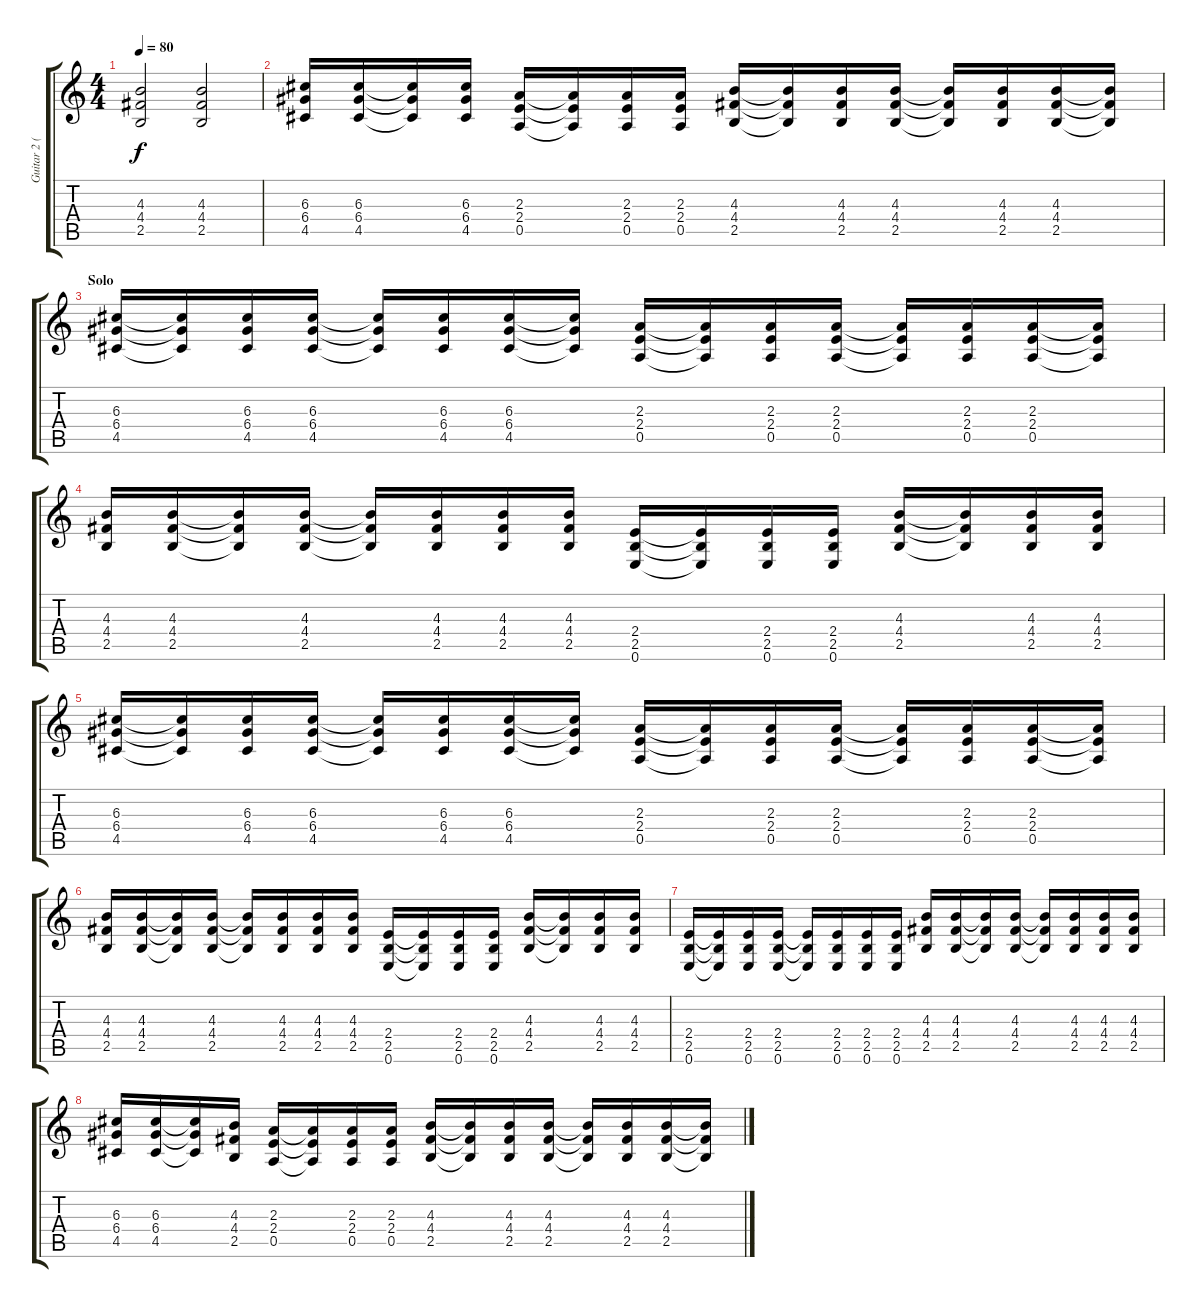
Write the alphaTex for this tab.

\track ("Guitar 2 (Rhythm)" "Guitar 2 (") {instrument overdrivenguitar}
\staff {score tabs}
\tuning (E4 B3 G3 D3 A2 E2) {hide}
\ts (4 4)
\tempo 80
\clef g2
\ks c
(4.3 4.4 2.5).2{dy f} (4.3 4.4 2.5).2 |
(6.3 6.4 4.5).16 (6.3 6.4 4.5).16 (6.3{t} 6.4{t} 4.5{t}).16 (6.3 6.4 4.5).16 (2.3 2.4 0.5).16 (2.3{t} 2.4{t} 0.5{t}).16 (2.3 2.4 0.5).16 (2.3 2.4 0.5).16 (4.3 4.4 2.5).16 (4.3{t} 4.4{t} 2.5{t}).16 (4.3 4.4 2.5).16 (4.3 4.4 2.5).16 (4.3{t} 4.4{t} 2.5{t}).16 (4.3 4.4 2.5).16 (4.3 4.4 2.5).16 (4.3{t} 4.4{t} 2.5{t}).16 |
\section ("" "Solo")
(6.3 6.4 4.5).16 (6.3{t} 6.4{t} 4.5{t}).16 (6.3 6.4 4.5).16 (6.3 6.4 4.5).16 (6.3{t} 6.4{t} 4.5{t}).16 (6.3 6.4 4.5).16 (6.3 6.4 4.5).16 (6.3{t} 6.4{t} 4.5{t}).16 (2.3 2.4 0.5).16 (2.3{t} 2.4{t} 0.5{t}).16 (2.3 2.4 0.5).16 (2.3 2.4 0.5).16 (2.3{t} 2.4{t} 0.5{t}).16 (2.3 2.4 0.5).16 (2.3 2.4 0.5).16 (2.3{t} 2.4{t} 0.5{t}).16 |
(4.3 4.4 2.5).16 (4.3 4.4 2.5).16 (4.3{t} 4.4{t} 2.5{t}).16 (4.3 4.4 2.5).16 (4.3{t} 4.4{t} 2.5{t}).16 (4.3 4.4 2.5).16 (4.3 4.4 2.5).16 (4.3 4.4 2.5).16 (2.4 2.5 0.6).16 (2.4{t} 2.5{t} 0.6{t}).16 (2.4 2.5 0.6).16 (2.4 2.5 0.6).16 (4.3 4.4 2.5).16 (4.3{t} 4.4{t} 2.5{t}).16 (4.3 4.4 2.5).16 (4.3 4.4 2.5).16 |
(6.3 6.4 4.5).16 (6.3{t} 6.4{t} 4.5{t}).16 (6.3 6.4 4.5).16 (6.3 6.4 4.5).16 (6.3{t} 6.4{t} 4.5{t}).16 (6.3 6.4 4.5).16 (6.3 6.4 4.5).16 (6.3{t} 6.4{t} 4.5{t}).16 (2.3 2.4 0.5).16 (2.3{t} 2.4{t} 0.5{t}).16 (2.3 2.4 0.5).16 (2.3 2.4 0.5).16 (2.3{t} 2.4{t} 0.5{t}).16 (2.3 2.4 0.5).16 (2.3 2.4 0.5).16 (2.3{t} 2.4{t} 0.5{t}).16 |
(4.3 4.4 2.5).16 (4.3 4.4 2.5).16 (4.3{t} 4.4{t} 2.5{t}).16 (4.3 4.4 2.5).16 (4.3{t} 4.4{t} 2.5{t}).16 (4.3 4.4 2.5).16 (4.3 4.4 2.5).16 (4.3 4.4 2.5).16 (2.4 2.5 0.6).16 (2.4{t} 2.5{t} 0.6{t}).16 (2.4 2.5 0.6).16 (2.4 2.5 0.6).16 (4.3 4.4 2.5).16 (4.3{t} 4.4{t} 2.5{t}).16 (4.3 4.4 2.5).16 (4.3 4.4 2.5).16 |
(2.4 2.5 0.6).16 (2.4{t} 2.5{t} 0.6{t}).16 (2.4 2.5 0.6).16 (2.4 2.5 0.6).16 (2.4{t} 2.5{t} 0.6{t}).16 (2.4 2.5 0.6).16 (2.4 2.5 0.6).16 (2.4 2.5 0.6).16 (4.3 4.4 2.5).16 (4.3 4.4 2.5).16 (4.3{t} 4.4{t} 2.5{t}).16 (4.3 4.4 2.5).16 (4.3{t} 4.4{t} 2.5{t}).16 (4.3 4.4 2.5).16 (4.3 4.4 2.5).16 (4.3 4.4 2.5).16 |
(6.3 6.4 4.5).16 (6.3 6.4 4.5).16 (6.3{t} 6.4{t} 4.5{t}).16 (4.3 4.4 2.5).16 (2.3 2.4 0.5).16 (2.3{t} 2.4{t} 0.5{t}).16 (2.3 2.4 0.5).16 (2.3 2.4 0.5).16 (4.3 4.4 2.5).16 (4.3{t} 4.4{t} 2.5{t}).16 (4.3 4.4 2.5).16 (4.3 4.4 2.5).16 (4.3{t} 4.4{t} 2.5{t}).16 (4.3 4.4 2.5).16 (4.3 4.4 2.5).16 (4.3{t} 4.4{t} 2.5{t}).16
